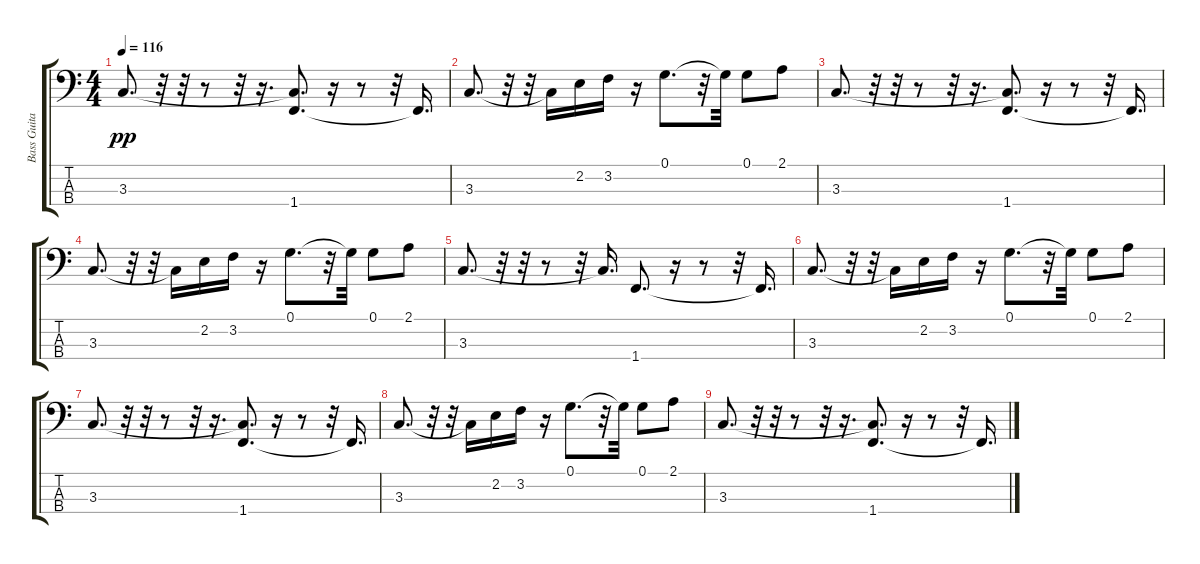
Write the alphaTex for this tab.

\track ("Bass Guitar" "Bass Guita") {instrument electricbasspick}
\staff {score tabs}
\tuning (G2 D2 A1 E1) {hide}
\ts (4 4)
\tempo 116
\clef f4
\ks c
3.3.8{d dy pp} r.32 r.32 r.8 r.32 r.16{d} (3.3{t} 1.4).8{d} r.16 r.8 r.32 1.4{t}.16{d} |
3.3.8{d} r.32 r.32 3.3{t}.16 2.2.16 3.2.16 r.16 0.1.8{d} r.32 0.1{t}.32 0.1.8 2.1.8 |
3.3.8{d} r.32 r.32 r.8 r.32 r.16{d} (3.3{t} 1.4).8{d} r.16 r.8 r.32 1.4{t}.16{d} |
3.3.8{d} r.32 r.32 3.3{t}.16 2.2.16 3.2.16 r.16 0.1.8{d} r.32 0.1{t}.32 0.1.8 2.1.8 |
3.3.8{d} r.32 r.32 r.8 r.32 3.3{t}.16{d} 1.4.8{d} r.16 r.8 r.32 1.4{t}.16{d} |
3.3.8{d} r.32 r.32 3.3{t}.16 2.2.16 3.2.16 r.16 0.1.8{d} r.32 0.1{t}.32 0.1.8 2.1.8 |
3.3.8{d} r.32 r.32 r.8 r.32 r.16{d} (3.3{t} 1.4).8{d} r.16 r.8 r.32 1.4{t}.16{d} |
3.3.8{d} r.32 r.32 3.3{t}.16 2.2.16 3.2.16 r.16 0.1.8{d} r.32 0.1{t}.32 0.1.8 2.1.8 |
3.3.8{d} r.32 r.32 r.8 r.32 r.16{d} (3.3{t} 1.4).8{d} r.16 r.8 r.32 1.4{t}.16{d}
